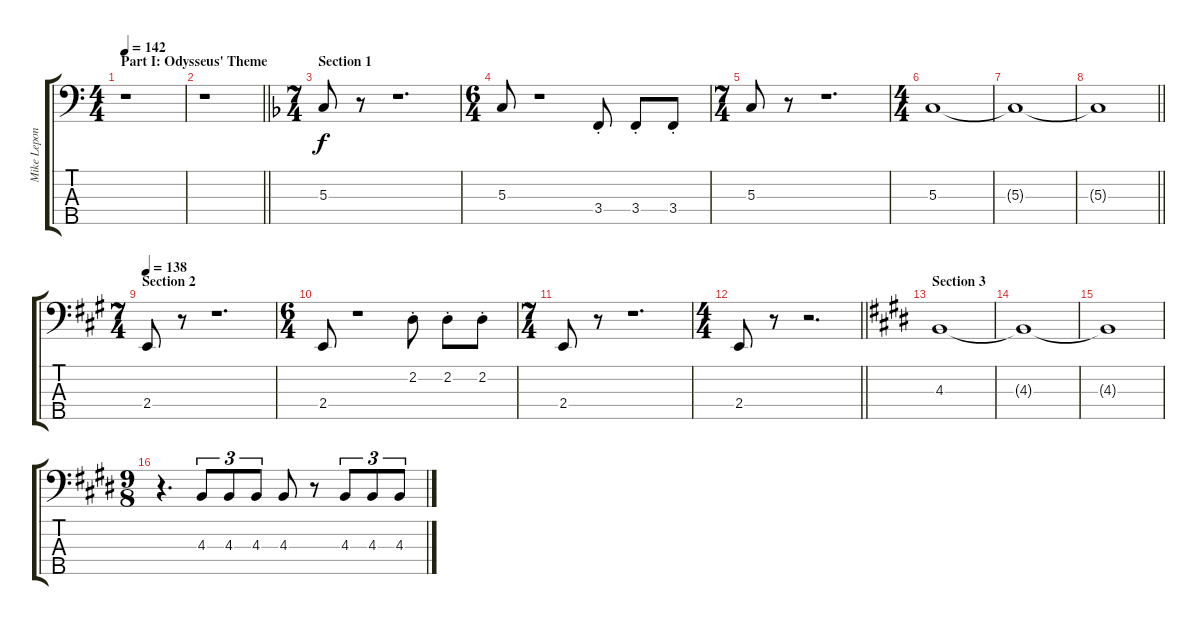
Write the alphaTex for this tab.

\track ("Mike Lepond (bass)" "Mike Lepon") {instrument electricbassfinger}
\staff {score tabs}
\tuning (F2 C2 G1 D1 A0) {hide}
\ts (4 4)
\section ("" "Part I: Odysseus' Theme")
\tempo 142
\clef f4
\ks c
r.1{dy f instrument electricbassfinger} |
\barLineRight lightlight
r.1 |
\ts (7 4)
\section ("" "Section 1")
\ks dminor
5.3.8{volume 16 balance 8} r.8 r.1{d} |
\ts (6 4)
5.3.8 r.1 3.4{st}.8 3.4{st}.8 3.4{st}.8 |
\ts (7 4)
5.3.8 r.8 r.1{d} |
\ts (4 4)
5.3.1 |
5.3{t}.1 |
\barLineRight lightlight
5.3{t}.1 |
\ts (7 4)
\section ("" "Section 2")
\tempo 138
\ks f#minor
2.4.8 r.8 r.1{d} |
\ts (6 4)
2.4.8 r.1 2.2{st}.8 2.2{st}.8 2.2{st}.8 |
\ts (7 4)
2.4.8 r.8 r.1{d} |
\ts (4 4)
\barLineRight lightlight
2.4.8 r.8 r.2{d} |
\section ("" "Section 3")
\ks c#minor
4.3.1 |
4.3{t}.1 |
4.3{t}.1 |
\ts (9 8)
r.4{d} 4.3.8{tu (3 2)} 4.3.8{tu (3 2)} 4.3.8{tu (3 2)} 4.3.8 r.8 4.3.8{tu (3 2)} 4.3.8{tu (3 2)} 4.3.8{tu (3 2)}
